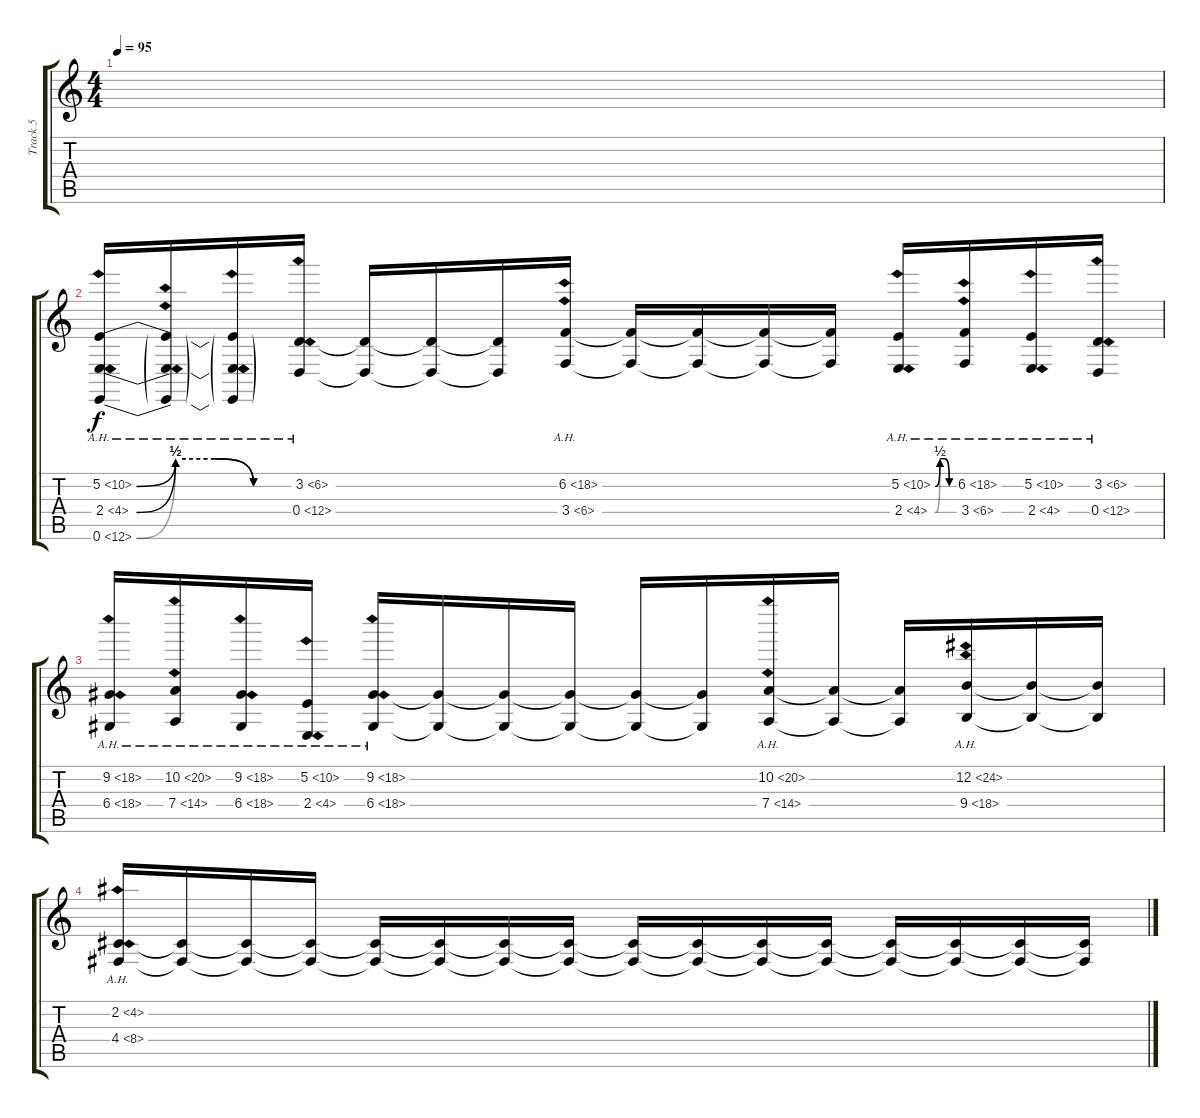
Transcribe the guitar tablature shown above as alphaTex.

\track ("Track 5" "Track 5") {instrument stringensemble1}
\staff {score tabs}
\tuning (E4 B3 G3 D3 A2 E2) {hide}
\ts (4 4)
\tempo 95
\clef g2
\ks c
|
(5.2{be (custom 0 0 15 2 30 2 45 0 60 0) ah 5} 2.4{be (custom 0 0 15 2 30 2 45 0 60 0) ah 2} 0.6{be (custom 0 0 15 2 30 2 45 0 60 0) ah 12}).16 (5.2{ah 12 t} 2.4{ah 3 t} 0.6{ah 12 t}).16 (5.2{ah 5 t} 2.4{ah 2 t} 0.6{ah 12 t}).16 (3.2{ah 3} 0.4{ah 12}).16 (3.2{t} 0.4{t}).16 (3.2{t} 0.4{t}).16 (3.2{t} 0.4{t}).16 (6.2{ah 12} 3.4{ah 3}).16 (6.2{t} 3.4{t}).16 (6.2{t} 3.4{t}).16 (6.2{t} 3.4{t}).16 (6.2{t} 3.4{t}).16 (5.2{be (custom 0 0 15 2 30 2 45 0 60 0) ah 5} 2.4{be (custom 0 0 15 2 30 2 45 0 60 0) ah 2}).16 (6.2{ah 12} 3.4{ah 3}).16 (5.2{ah 5} 2.4{ah 2}).16 (3.2{ah 3} 0.4{ah 12}).16 |
(9.2{ah 9} 6.4{ah 12}).16 (10.2{ah 10} 7.4{ah 7}).16 (9.2{ah 9} 6.4{ah 12}).16 (5.2{ah 5} 2.4{ah 2}).16 (9.2{ah 9} 6.4{ah 12}).16 (9.2{t} 6.4{t}).16 (9.2{t} 6.4{t}).16 (9.2{t} 6.4{t}).16 (9.2{t} 6.4{t}).16 (9.2{t} 6.4{t}).16 (10.2{ah 10} 7.4{ah 7}).16 (10.2{t} 7.4{t}).16 (10.2{t} 7.4{t}).16 (12.2{ah 12} 9.4{ah 9}).16 (12.2{t} 9.4{t}).16 (12.2{t} 9.4{t}).16 |
(2.2{ah 2} 4.4{ah 4}).16 (2.2{t} 4.4{t}).16 (2.2{t} 4.4{t}).16 (2.2{t} 4.4{t}).16 (2.2{t} 4.4{t}).16 (2.2{t} 4.4{t}).16 (2.2{t} 4.4{t}).16 (2.2{t} 4.4{t}).16 (2.2{t} 4.4{t}).16 (2.2{t} 4.4{t}).16 (2.2{t} 4.4{t}).16 (2.2{t} 4.4{t}).16 (2.2{t} 4.4{t}).16 (2.2{t} 4.4{t}).16 (2.2{t} 4.4{t}).16 (2.2{t} 4.4{t}).16
